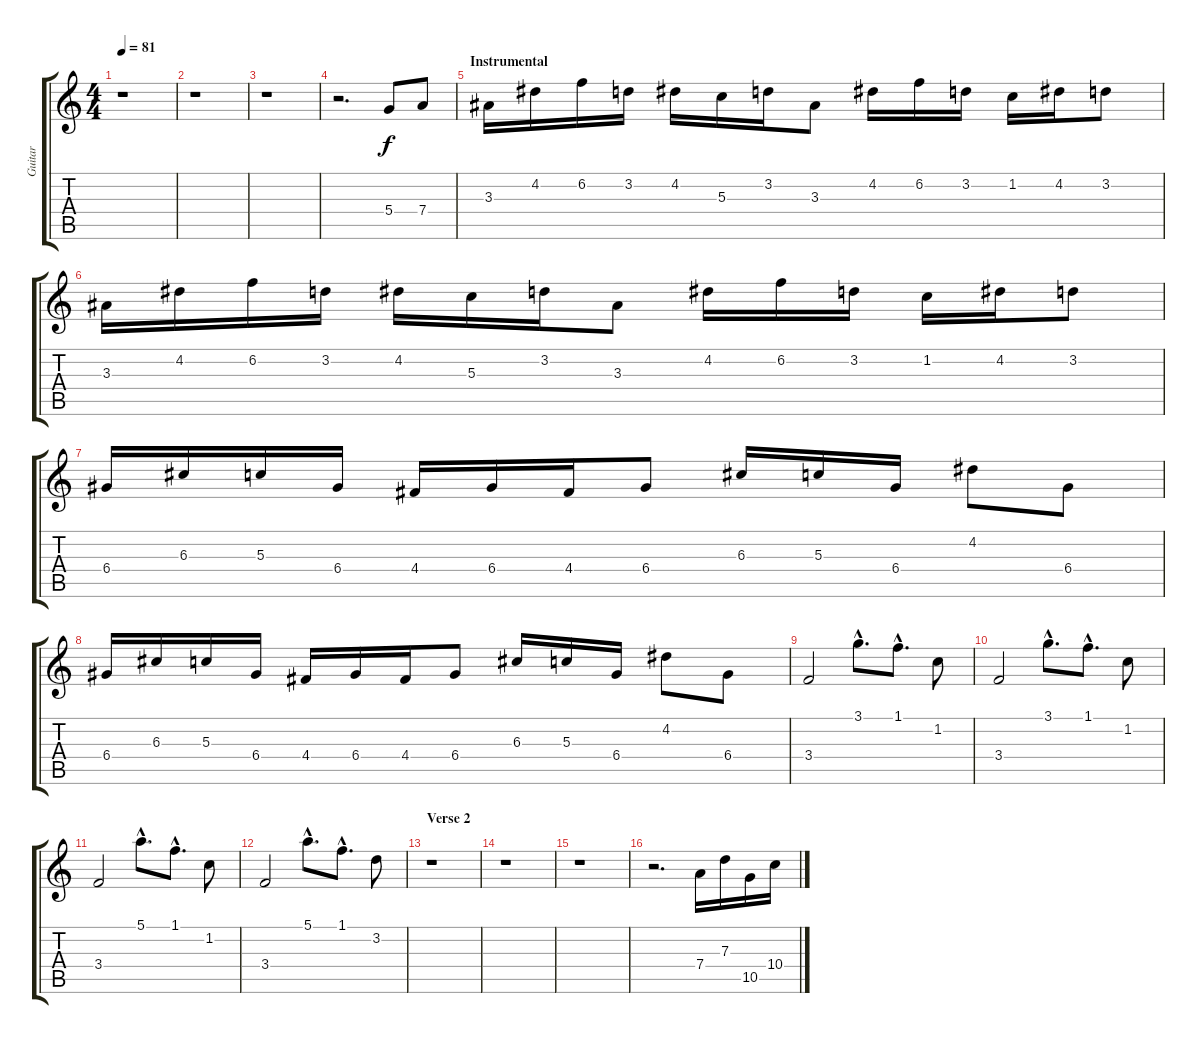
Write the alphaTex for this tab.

\track ("Guitar" "Guitar") {instrument overdrivenguitar}
\staff {score tabs}
\tuning (E4 B3 G3 D3 A2 E2) {hide}
\ts (4 4)
\tempo 81
\clef g2
\ks c
r.1{dy f} |
r.1 |
r.1 |
r.2{d} 5.4.8 7.4.8 |
\section ("" "Instrumental")
3.3.16 4.2.16 6.2.16 3.2.16 4.2.16 5.3.16 3.2.16 3.3.8 4.2.16 6.2.16 3.2.16 1.2.16 4.2.16 3.2.8 |
3.3.16 4.2.16 6.2.16 3.2.16 4.2.16 5.3.16 3.2.16 3.3.8 4.2.16 6.2.16 3.2.16 1.2.16 4.2.16 3.2.8 |
6.4.16 6.3.16 5.3.16 6.4.16 4.4.16 6.4.16 4.4.16 6.4.8 6.3.16 5.3.16 6.4.16 4.2.8 6.4.8 |
6.4.16 6.3.16 5.3.16 6.4.16 4.4.16 6.4.16 4.4.16 6.4.8 6.3.16 5.3.16 6.4.16 4.2.8 6.4.8 |
3.4.2 3.1{hac}.8{d} 1.1{hac}.8{d} 1.2.8 |
3.4.2 3.1{hac}.8{d} 1.1{hac}.8{d} 1.2.8 |
3.4.2 5.1{hac}.8{d} 1.1{hac}.8{d} 1.2.8 |
3.4.2 5.1{hac}.8{d} 1.1{hac}.8{d} 3.2.8 |
\section ("" "Verse 2")
r.1 |
r.1 |
r.1 |
r.2{d} 7.4.16 7.3.16 10.5.16 10.4.16
